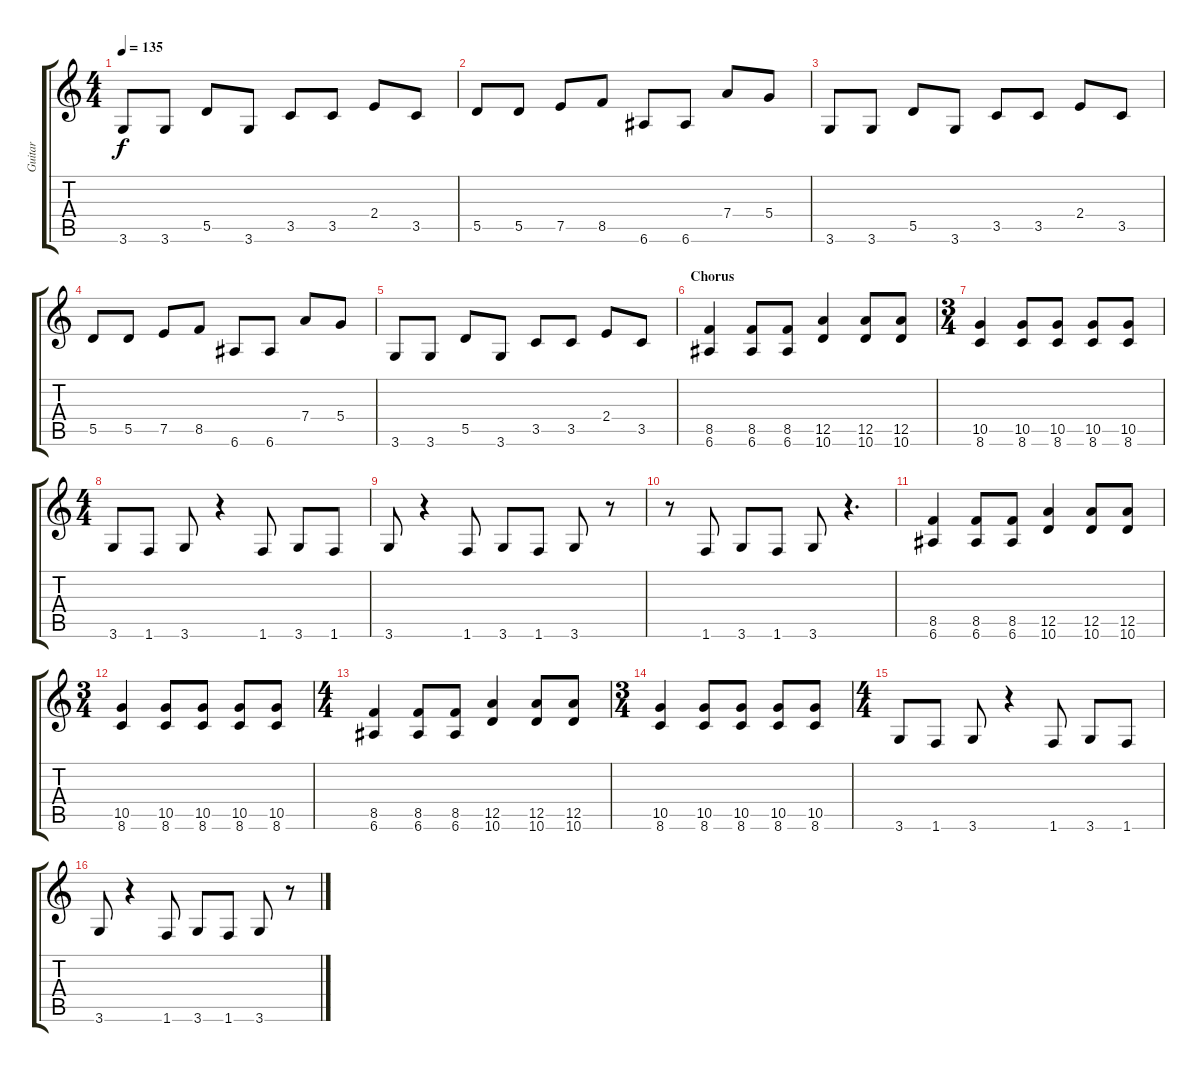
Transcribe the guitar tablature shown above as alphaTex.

\track ("Guitar" "Guitar") {instrument distortionguitar}
\staff {score tabs}
\tuning (E4 B3 G3 D3 A2 E2) {hide}
\ts (4 4)
\tempo 135
\clef g2
\ks c
3.6.8{dy f} 3.6.8 5.5.8 3.6.8 3.5.8 3.5.8 2.4.8 3.5.8 |
5.5.8 5.5.8 7.5.8 8.5.8 6.6.8 6.6.8 7.4.8 5.4.8 |
3.6.8 3.6.8 5.5.8 3.6.8 3.5.8 3.5.8 2.4.8 3.5.8 |
5.5.8 5.5.8 7.5.8 8.5.8 6.6.8 6.6.8 7.4.8 5.4.8 |
3.6.8 3.6.8 5.5.8 3.6.8 3.5.8 3.5.8 2.4.8 3.5.8 |
\section ("" "Chorus")
(8.5 6.6).4 (8.5 6.6).8 (8.5 6.6).8 (12.5 10.6).4 (12.5 10.6).8 (12.5 10.6).8 |
\ts (3 4)
(10.5 8.6).4 (10.5 8.6).8 (10.5 8.6).8 (10.5 8.6).8 (10.5 8.6).8 |
\ts (4 4)
3.6.8 1.6.8 3.6.8 r.4 1.6.8 3.6.8 1.6.8 |
3.6.8 r.4 1.6.8 3.6.8 1.6.8 3.6.8 r.8 |
r.8 1.6.8 3.6.8 1.6.8 3.6.8 r.4{d} |
(8.5 6.6).4 (8.5 6.6).8 (8.5 6.6).8 (12.5 10.6).4 (12.5 10.6).8 (12.5 10.6).8 |
\ts (3 4)
(10.5 8.6).4 (10.5 8.6).8 (10.5 8.6).8 (10.5 8.6).8 (10.5 8.6).8 |
\ts (4 4)
(8.5 6.6).4 (8.5 6.6).8 (8.5 6.6).8 (12.5 10.6).4 (12.5 10.6).8 (12.5 10.6).8 |
\ts (3 4)
(10.5 8.6).4 (10.5 8.6).8 (10.5 8.6).8 (10.5 8.6).8 (10.5 8.6).8 |
\ts (4 4)
3.6.8 1.6.8 3.6.8 r.4 1.6.8 3.6.8 1.6.8 |
3.6.8 r.4 1.6.8 3.6.8 1.6.8 3.6.8 r.8
